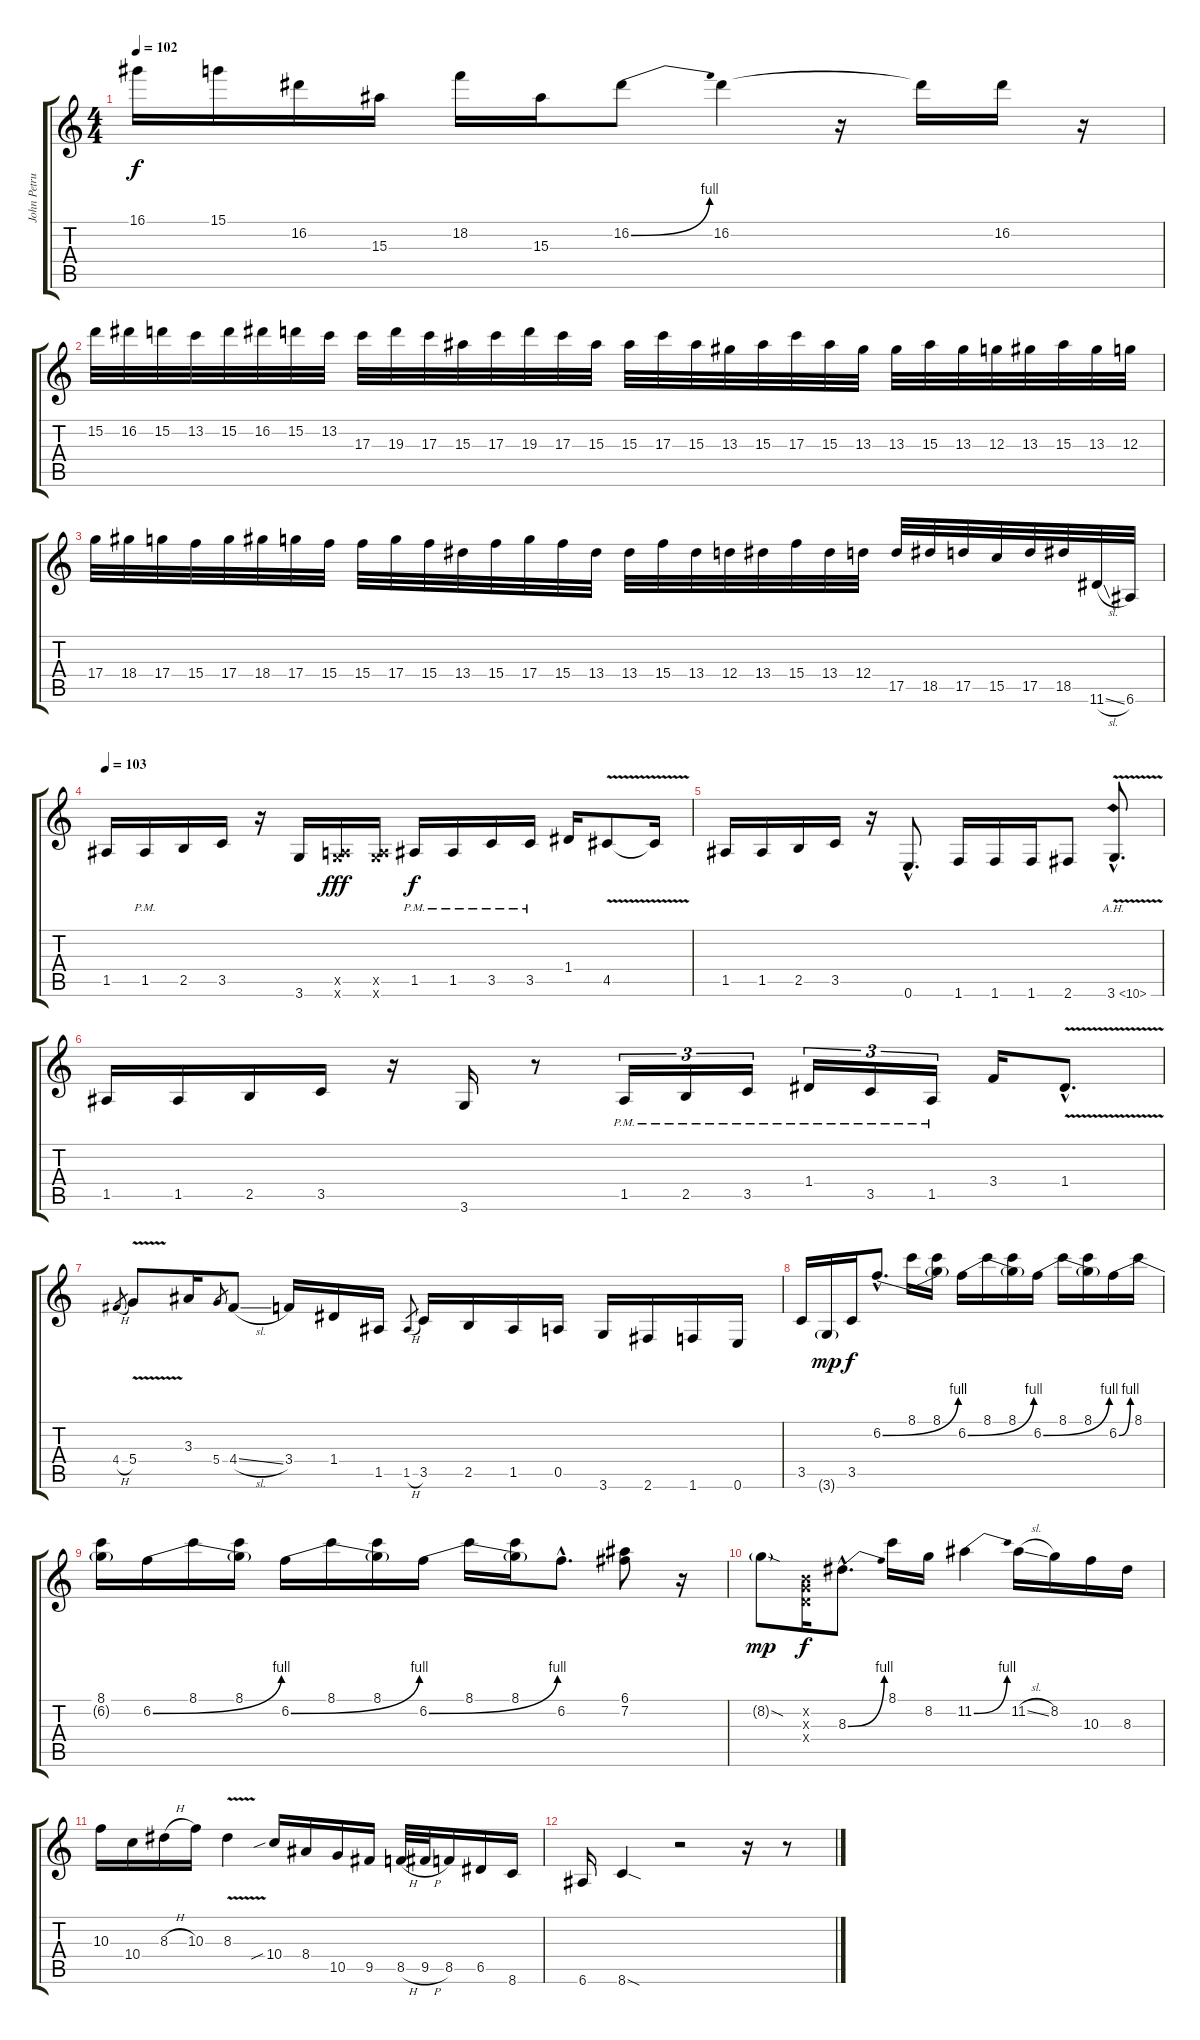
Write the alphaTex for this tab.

\track ("John Petrucci" "John Petru") {instrument overdrivenguitar}
\staff {score tabs}
\tuning (E4 B3 G3 D3 A2 E2) {hide}
\ts (4 4)
\tempo 102
\clef g2
\ks c
16.1.16{dy f} 15.1.16 16.2.16 15.3.16 18.2.16 15.3.16 16.2{be (bend 0 0 60 4)}.8 16.2.4 r.16 16.2{t}.16 16.2.16 r.16 |
15.2.32 16.2.32 15.2.32 13.2.32 15.2.32 16.2.32 15.2.32 13.2.32 17.3.32 19.3.32 17.3.32 15.3.32 17.3.32 19.3.32 17.3.32 15.3.32 15.3.32 17.3.32 15.3.32 13.3.32 15.3.32 17.3.32 15.3.32 13.3.32 13.3.32 15.3.32 13.3.32 12.3.32 13.3.32 15.3.32 13.3.32 12.3.32 |
17.4.32 18.4.32 17.4.32 15.4.32 17.4.32 18.4.32 17.4.32 15.4.32 15.4.32 17.4.32 15.4.32 13.4.32 15.4.32 17.4.32 15.4.32 13.4.32 13.4.32 15.4.32 13.4.32 12.4.32 13.4.32 15.4.32 13.4.32 12.4.32 17.5.32 18.5.32 17.5.32 15.5.32 17.5.32 18.5.32 11.6{sl}.32 6.6.32 |
\tempo 103
1.5.16 1.5{pm}.16 2.5.16 3.5.16 r.16 3.6.16 (0.5{x} 3.6{x}).16{dy fff} (0.5{x} 3.6{x}).16 1.5{pm}.16{dy f} 1.5{pm}.16 3.5{pm}.16 3.5{pm}.16 1.4.16 4.5{v}.8 4.5{t}.16 |
1.5.16 1.5.16 2.5.16 3.5.16 r.16 0.6{hac}.8{d} 1.6.16 1.6.16 1.6.16 2.6.8 3.6{ah 7 v hac}.8{d} |
1.5.16 1.5.16 2.5.16 3.5.16 r.16 3.6.16 r.8 1.5{pm}.16{tu (3 2)} 2.5{pm}.16{tu (3 2)} 3.5{pm}.16{tu (3 2)} 1.4{pm}.16{tu (3 2)} 3.5{pm}.16{tu (3 2)} 1.5{pm}.16{tu (3 2)} 3.4.16 1.4{v hac}.8{d} |
4.4{h}.8{gr} 5.4{v}.8 3.3.16 5.4.8{gr} 4.4{sl}.8 3.4.16 1.4.16 1.5.16 1.5{h}.8{gr} 3.5.16 2.5.16 1.5.16 0.5.16 3.6.16 2.6.16 1.6.16 0.6.16 |
3.5.16 3.6{g}.16{dy mp} 3.5.16{dy f} 6.2{be (bend 0 0 60 4) hac}.8{d} 8.1.16 (8.1 6.2{t}).16 6.2{be (bend 0 0 60 4)}.16 8.1.16 (8.1 6.2{t}).16 6.2{be (bend 0 0 60 4)}.16 8.1.16 (8.1 6.2{t}).16 6.2{be (bend 0 0 60 4)}.16 8.1.16 |
(8.1 6.2{t}).16 6.2{be (bend 0 0 60 4)}.16 8.1.16 (8.1 6.2{t}).16 6.2{be (bend 0 0 60 4)}.16 8.1.16 (8.1 6.2{t}).16 6.2{be (bend 0 0 60 4)}.16 8.1.16 (8.1 6.2{t}).16 6.2{hac}.8{d} (6.1 7.2).8 r.16 |
8.2{sod g}.8{dy mp} (0.2{x} 0.3{x} 0.4{x}).16{dy f} 8.3{be (bend 0 0 60 4) hac}.8{d} 8.1.16 8.2.16 11.2{be (bend 0 0 60 4)}.4 11.2{sl}.16 8.2.16 10.3.16 8.3.16 |
10.3.16 10.4.16 8.3{h}.16 10.3.16 8.3{v}.4 10.4{sib}.16 8.4.16 10.5.16 9.5.16 8.5{h}.32 9.5{h}.32 8.5.16 6.5.16 8.6.16 |
6.6.16 8.6{sod}.4 r.2 r.16 r.8
